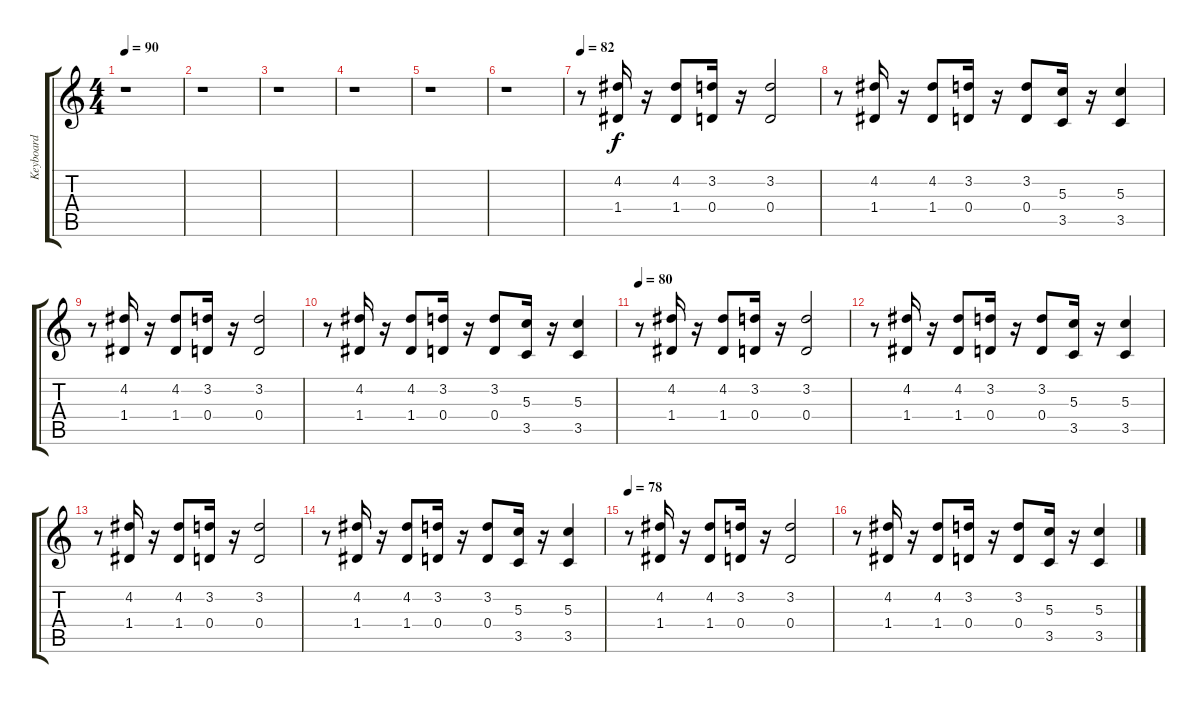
\track ("Keyboard" "Keyboard") {instrument stringensemble1}
\staff {score tabs}
\tuning (E5 B4 G4 D4 A3 D3) {hide}
\ts (4 4)
\tempo 90
\clef g2
\ks c
r.1{dy f} |
r.1 |
r.1 |
r.1 |
r.1 |
r.1 |
\tempo 82
r.8{instrument stringensemble1} (4.2 1.4).16 r.16 (4.2 1.4).8 (3.2 0.4).16 r.16 (3.2 0.4).2 |
r.8 (4.2 1.4).16 r.16 (4.2 1.4).8 (3.2 0.4).16 r.16 (3.2 0.4).8 (5.3 3.5).16 r.16 (5.3 3.5).4 |
r.8 (4.2 1.4).16 r.16 (4.2 1.4).8 (3.2 0.4).16 r.16 (3.2 0.4).2 |
r.8 (4.2 1.4).16 r.16 (4.2 1.4).8 (3.2 0.4).16 r.16 (3.2 0.4).8 (5.3 3.5).16 r.16 (5.3 3.5).4 |
\tempo 80
r.8 (4.2 1.4).16 r.16 (4.2 1.4).8 (3.2 0.4).16 r.16 (3.2 0.4).2 |
r.8 (4.2 1.4).16 r.16 (4.2 1.4).8 (3.2 0.4).16 r.16 (3.2 0.4).8 (5.3 3.5).16 r.16 (5.3 3.5).4 |
r.8 (4.2 1.4).16 r.16 (4.2 1.4).8 (3.2 0.4).16 r.16 (3.2 0.4).2 |
r.8 (4.2 1.4).16 r.16 (4.2 1.4).8 (3.2 0.4).16 r.16 (3.2 0.4).8 (5.3 3.5).16 r.16 (5.3 3.5).4 |
\tempo 78
r.8 (4.2 1.4).16 r.16 (4.2 1.4).8 (3.2 0.4).16 r.16 (3.2 0.4).2 |
r.8 (4.2 1.4).16 r.16 (4.2 1.4).8 (3.2 0.4).16 r.16 (3.2 0.4).8 (5.3 3.5).16 r.16 (5.3 3.5).4
